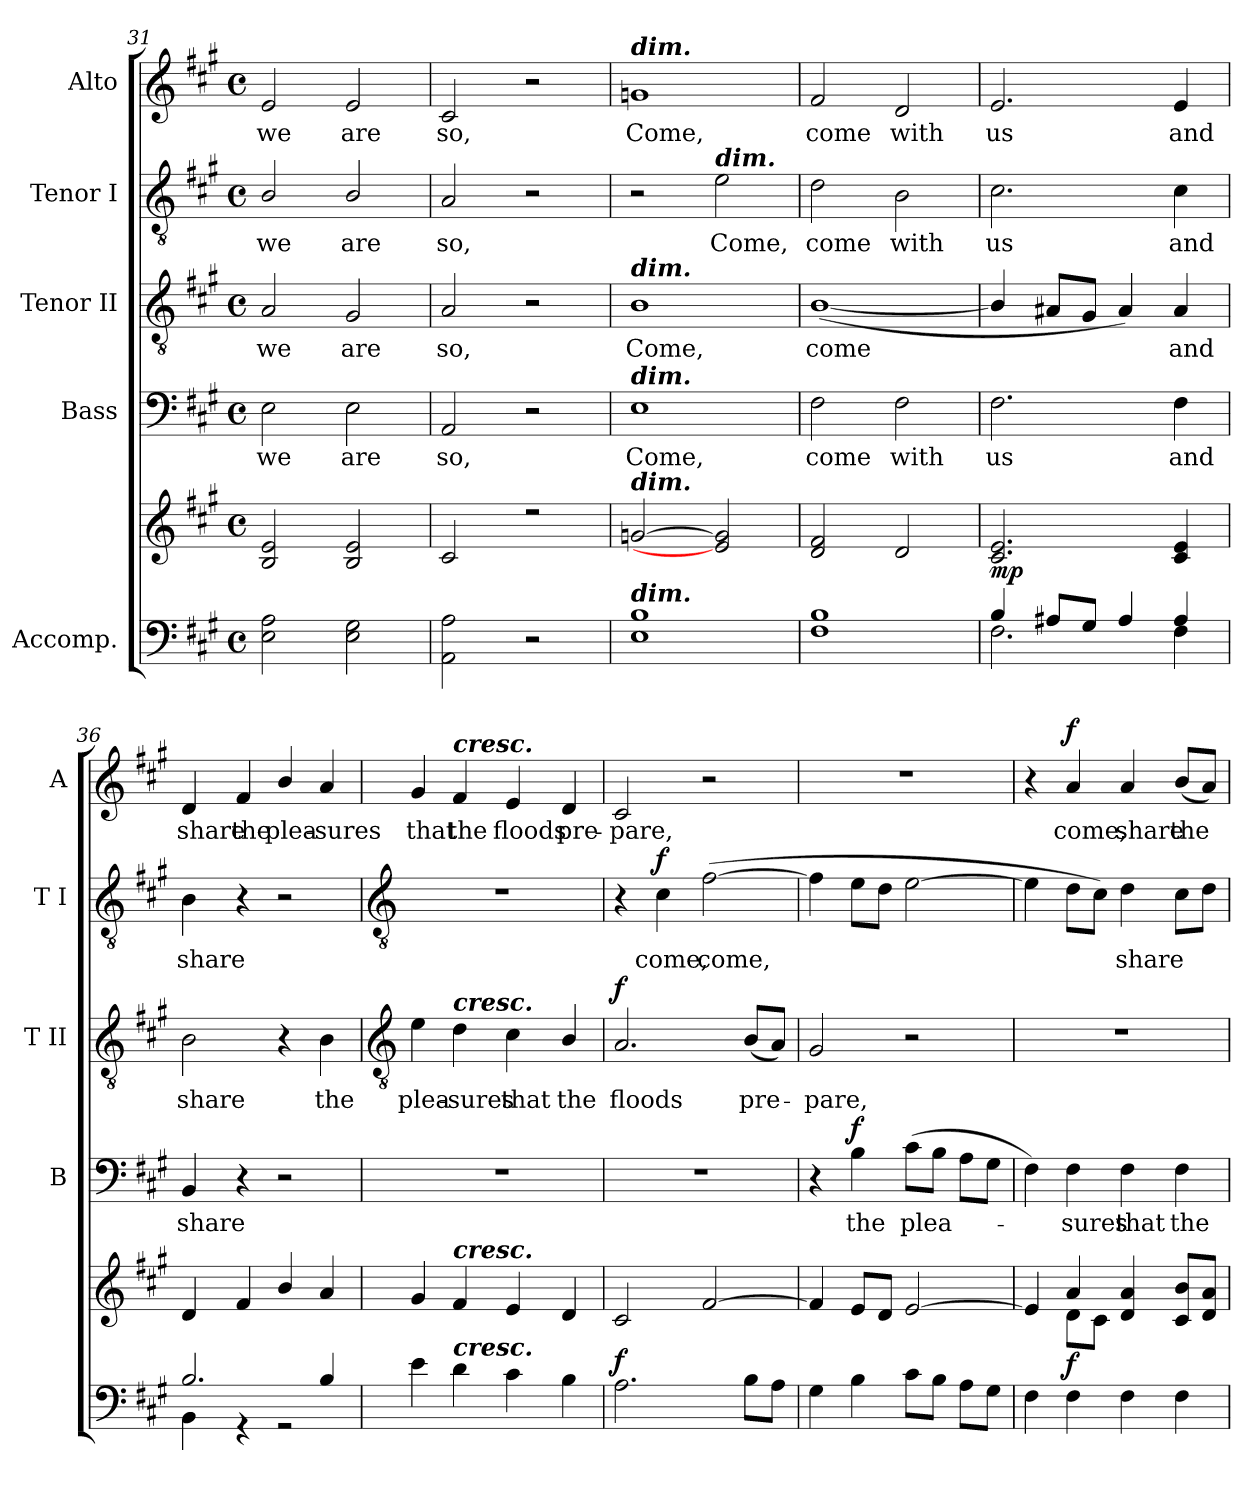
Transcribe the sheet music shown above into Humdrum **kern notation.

**kern	**kern	**dynam	**kern	**text	**dynam	**kern	**text	**dynam	**kern	**text	**dynam	**kern	**text	**dynam
*part5	*part5	*part5	*part4	*part4	*part4	*part3	*part3	*part3	*part2	*part2	*part2	*part1	*part1	*part1
*staff6	*staff5	*staff5/6	*staff4	*staff4	*staff4	*staff3	*staff3	*staff3	*staff2	*staff2	*staff2	*staff1	*staff1	*staff1
*I"Accomp.	*	*	*I"Bass	*	*	*I"Tenor II	*	*	*I"Tenor I	*	*	*I"Alto	*	*
*	*	*	*I'B	*	*	*I'T II	*	*	*I'T I	*	*	*I'A	*	*
*clefF4	*clefG2	*	*clefF4	*	*	*clefGv2	*	*	*clefGv2	*	*	*clefG2	*	*
*k[f#c#g#]	*k[f#c#g#]	*	*k[f#c#g#]	*	*	*k[f#c#g#]	*	*	*k[f#c#g#]	*	*	*k[f#c#g#]	*	*
*A:	*A:	*	*A:	*	*	*A:	*	*	*A:	*	*	*A:	*	*
*M4/4	*M4/4	*	*M4/4	*	*	*M4/4	*	*	*M4/4	*	*	*M4/4	*	*
*met(c)	*met(c)	*	*met(c)	*	*	*met(c)	*	*	*met(c)	*	*	*met(c)	*	*
=31	=31	=31	=31	=31	=31	=31	=31	=31	=31	=31	=31	=31	=31	=31
*	*^	*	*	*	*	*	*	*	*	*	*	*	*	*
!	!	!	!	!	!LO:LY:b	!	!	!LO:LY:b	!	!	!LO:LY:b	!	!	!LO:LY:b	!
2E 2A	2B 2e	1ryy	.	2E	we	.	2A	we	.	2B/	we	.	2e	we	.
!	!	!	!	!	!LO:LY:b	!	!	!LO:LY:b	!	!	!LO:LY:b	!	!	!LO:LY:b	!
2E 2G#	2B 2e	.	.	2E	are	.	2G#	are	.	2B/	are	.	2e	are	.
=32	=32	=32	=32	=32	=32	=32	=32	=32	=32	=32	=32	=32	=32	=32	=32
!	!	!	!	!	!LO:LY:b	!	!	!LO:LY:b	!	!	!LO:LY:b	!	!	!LO:LY:b	!
2AA 2A	2c#	1ryy	.	2AA	so,	.	2A	so,	.	2A	so,	.	2c#	so,	.
2r	2r	.	.	2r	.	.	2r	.	.	2r	.	.	2r	.	.
=33	=33	=33	=33	=33	=33	=33	=33	=33	=33	=33	=33	=33	=33	=33	=33
!	!	!	!	!	!	!	!	!	!	!	!	!	!LO:TX:a:Bi:t=dim.	!	!
!	!	!	!	!	!	!	!LO:TX:a:Bi:t=dim.	!	!	!	!	!	!	!	!
!	!	!	!	!LO:TX:a:Bi:t=dim.	!	!	!	!	!	!	!	!	!	!	!
!	!LO:TX:a:Bi:t=dim.	!	!	!	!	!	!	!	!	!	!	!	!	!	!
!LO:TX:a:Bi:t=dim.	!	!	!	!	!	!	!	!	!	!	!	!	!	!	!
!	!	!	!	!	!LO:LY:b	!	!	!LO:LY:b	!	!	!	!	!	!LO:LY:b	!
1E 1B	[2gn	1ryy	.	1E	Come,	.	1B	Come,	.	2r	.	.	1gn	Come,	.
!	!	!	!	!	!	!	!	!	!	!LO:TX:a:Bi:t=dim.	!	!	!	!	!
!	!	!	!	!	!	!	!	!	!	!	!LO:LY:b	!	!	!	!
.	2e] 2g]	.	.	.	.	.	.	.	.	2e	Come,	.	.	.	.
=34	=34	=34	=34	=34	=34	=34	=34	=34	=34	=34	=34	=34	=34	=34	=34
!	!	!	!	!	!LO:LY:b	!	!	!LO:LY:b	!	!	!LO:LY:b	!	!	!LO:LY:b	!
1F# 1B	2d 2f#	1ryy	.	2F#	come	.	(<[1B/	come	.	2d	come	.	2f#	come	.
!	!	!	!	!	!LO:LY:b	!	!	!	!	!	!LO:LY:b	!	!	!LO:LY:b	!
.	2d	.	.	2F#	with	.	.	.	.	2B	with	.	2d	with	.
*	*v	*v	*	*	*	*	*	*	*	*	*	*	*	*	*
=35	=35	=35	=35	=35	=35	=35	=35	=35	=35	=35	=35	=35	=35	=35
*^	*	*	*	*	*	*	*	*	*	*	*	*	*	*
!	!	!	!LO:DY:b	!	!LO:LY:b	!	!	!	!	!	!LO:LY:b	!	!	!LO:LY:b	!
4B/	2.F#	2.c# 2.e	mp	2.F#	us	.	4B/]	.	.	2.c#	us	.	2.e	us	.
8A#X/L	.	.	.	.	.	.	8A#XL	.	.	.	.	.	.	.	.
8G#/J	.	.	.	.	.	.	8G#J	.	.	.	.	.	.	.	.
4A#/	.	.	.	.	.	.	4A#)	.	.	.	.	.	.	.	.
!	!	!	!	!	!LO:LY:b	!	!	!LO:LY:b	!	!	!LO:LY:b	!	!	!LO:LY:b	!
4A#/	4F#	4c# 4e	.	4F#	and	.	4A#	and	.	4c#	and	.	4e	and	.
=36	=36	=36	=36	=36	=36	=36	=36	=36	=36	=36	=36	=36	=36	=36	=36
!	!	!	!	!	!LO:LY:b	!	!	!LO:LY:b	!	!	!LO:LY:b	!	!	!LO:LY:b	!
2.B/	4BB\	4d	.	4BB	share	.	2B	share	.	4B	share	.	4d	share	.
!	!	!	!	!	!	!	!	!	!	!	!	!	!	!LO:LY:b	!
.	4r	4f#	.	4r	.	.	.	.	.	4r	.	.	4f#	the	.
!	!	!	!	!	!	!	!	!	!	!	!	!	!	!LO:LY:b	!
.	2r	4b/	.	2r	.	.	4r	.	.	2r	.	.	4b/	plea-	.
!	!	!	!	!	!	!	!	!LO:LY:b	!	!	!	!	!	!LO:LY:b	!
4B/	.	4a	.	.	.	.	4B	the	.	.	.	.	4a	-sures	.
*v	*v	*	*	*	*	*	*	*	*	*	*	*	*	*	*
!!LO:LB:g=z
=37	=37	=37	=37	=37	=37	=37	=37	=37	=37	=37	=37	=37	=37	=37
*	*	*	*	*	*	*clefGv2	*	*	*clefGv2	*	*	*	*	*
*	*^	*	*	*	*	*	*	*	*	*	*	*	*	*
!	!	!	!	!	!	!	!	!LO:LY:b	!	!	!	!	!	!LO:LY:b	!
4e	4g#	1ryy	.	1r	.	.	4e	plea-	.	1r	.	.	4g#	that	.
!	!	!	!	!	!	!	!	!	!	!	!	!	!LO:TX:a:Bi:t=cresc.	!	!
!	!	!	!	!	!	!	!LO:TX:a:Bi:t=cresc.	!	!	!	!	!	!	!	!
!	!LO:TX:a:Bi:t=cresc.	!	!	!	!	!	!	!	!	!	!	!	!	!	!
!LO:TX:a:Bi:t=cresc.	!	!	!	!	!	!	!	!	!	!	!	!	!	!	!
!	!	!	!	!	!	!	!	!LO:LY:b	!	!	!	!	!	!LO:LY:b	!
4d	4f#	.	.	.	.	.	4d	-sures	.	.	.	.	4f#	the	.
!	!	!	!	!	!	!	!	!LO:LY:b	!	!	!	!	!	!LO:LY:b	!
4c#	4e	.	.	.	.	.	4c#	that	.	.	.	.	4e	floods	.
!	!	!	!	!	!	!	!	!LO:LY:b	!	!	!	!	!	!LO:LY:b	!
4B\	4d	.	.	.	.	.	4B/	the	.	.	.	.	4d	pre-	.
=38	=38	=38	=38	=38	=38	=38	=38	=38	=38	=38	=38	=38	=38	=38	=38
!	!	!	!LO:DY:a=2	!	!	!	!	!LO:LY:b	!LO:DY:b	!	!	!	!	!LO:LY:b	!
2.A	2c#	1ryy	f	1r	.	.	2.A	floods	f	4r	.	.	2c#	-pare,	.
!	!	!	!	!	!	!	!	!	!	!	!LO:LY:b	!LO:DY:b	!	!	!
.	.	.	.	.	.	.	.	.	.	4c#	come,	f	.	.	.
!	!	!	!	!	!	!	!	!	!	!	!LO:LY:b	!	!	!	!
.	[2f#	.	.	.	.	.	.	.	.	(>[2f#	come,	.	2r	.	.
!	!	!	!	!	!	!	!	!LO:LY:b	!	!	!	!	!	!	!
8BL	.	.	.	.	.	.	(<8BL	pre-	.	.	.	.	.	.	.
8AJ	.	.	.	.	.	.	8AJ)	.	.	.	.	.	.	.	.
=39	=39	=39	=39	=39	=39	=39	=39	=39	=39	=39	=39	=39	=39	=39	=39
!	!	!	!	!	!	!	!	!LO:LY:b	!	!	!	!	!	!	!
4G#	4f#]	1ryy	.	4r	.	.	2G#	pare,	.	4f#]	.	.	1r	.	.
!	!	!	!	!	!LO:LY:b	!LO:DY:b	!	!	!	!	!	!	!	!	!
4B	8eL	.	.	4B	the	f	.	.	.	8eL	.	.	.	.	.
.	8dJ	.	.	.	.	.	.	.	.	8dJ	.	.	.	.	.
!	!	!	!	!	!LO:LY:b	!	!	!	!	!	!	!	!	!	!
8c#L	[2e	.	.	(>8c#L	plea-	.	2r	.	.	[2e	.	.	.	.	.
8BJ	.	.	.	8BJ	.	.	.	.	.	.	.	.	.	.	.
8AL	.	.	.	8AL	.	.	.	.	.	.	.	.	.	.	.
8G#J	.	.	.	8G#J	.	.	.	.	.	.	.	.	.	.	.
=40	=40	=40	=40	=40	=40	=40	=40	=40	=40	=40	=40	=40	=40	=40	=40
4F#	4e]	4ryy	.	4F#)	.	.	1r	.	.	4e]	.	.	4r	.	.
!	!	!	!LO:DY:b	!	!LO:LY:b	!	!	!	!	!	!	!	!	!LO:LY:b	!LO:DY:b
4F#	4a	8d\L	f	4F#	sures	.	.	.	.	8dL	.	.	4a	come,	f
.	.	8c#\J	.	.	.	.	.	.	.	8c#J)	.	.	.	.	.
!	!	!	!	!	!LO:LY:b	!	!	!	!	!	!LO:LY:b	!	!	!LO:LY:b	!
4F#	4d 4a	2ryy	.	4F#	that	.	.	.	.	4d	share	.	4a	share	.
!	!	!	!	!	!LO:LY:b	!	!	!	!	!	!	!	!	!LO:LY:b	!
4F#	8c# 8bL	.	.	4F#	the	.	.	.	.	8c#L	.	.	(<8bL	the	.
.	8d 8aJ	.	.	.	.	.	.	.	.	8dJ	.	.	8aJ)	.	.
*	*v	*v	*	*	*	*	*	*	*	*	*	*	*	*	*
=	=	=	=	=	=	=	=	=	=	=	=	=	=	=
*-	*-	*-	*-	*-	*-	*-	*-	*-	*-	*-	*-	*-	*-	*-
